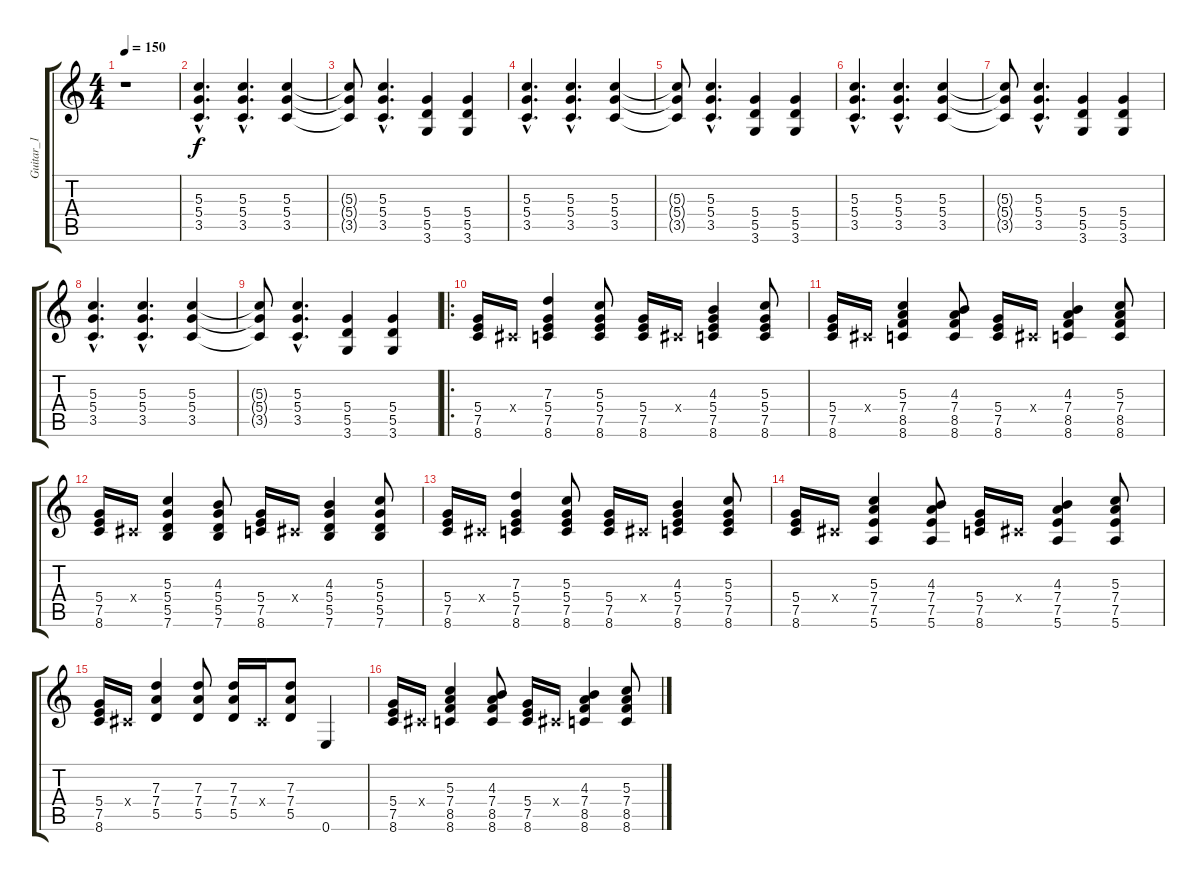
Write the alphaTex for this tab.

\track ("Guitar_1" "Guitar_1") {instrument distortionguitar}
\staff {score tabs}
\tuning (E4 B3 G3 D3 A2 E2) {hide}
\ts (4 4)
\tempo 150
\clef g2
\ks c
r.1{dy f instrument distortionguitar} |
(5.3{hac} 5.4{hac} 3.5{hac}).4{d} (5.3{hac} 5.4{hac} 3.5{hac}).4{d} (5.3 5.4 3.5).4 |
(5.3{t} 5.4{t} 3.5{t}).8 (5.3{hac} 5.4{hac} 3.5{hac}).4{d} (5.4 5.5 3.6).4 (5.4 5.5 3.6).4 |
(5.3{hac} 5.4{hac} 3.5{hac}).4{d} (5.3{hac} 5.4{hac} 3.5{hac}).4{d} (5.3 5.4 3.5).4 |
(5.3{t} 5.4{t} 3.5{t}).8 (5.3{hac} 5.4{hac} 3.5{hac}).4{d} (5.4 5.5 3.6).4 (5.4 5.5 3.6).4 |
(5.3{hac} 5.4{hac} 3.5{hac}).4{d} (5.3{hac} 5.4{hac} 3.5{hac}).4{d} (5.3 5.4 3.5).4 |
(5.3{t} 5.4{t} 3.5{t}).8 (5.3{hac} 5.4{hac} 3.5{hac}).4{d} (5.4 5.5 3.6).4 (5.4 5.5 3.6).4 |
(5.3{hac} 5.4{hac} 3.5{hac}).4{d} (5.3{hac} 5.4{hac} 3.5{hac}).4{d} (5.3 5.4 3.5).4 |
(5.3{t} 5.4{t} 3.5{t}).8 (5.3{hac} 5.4{hac} 3.5{hac}).4{d} (5.4 5.5 3.6).4 (5.4 5.5 3.6).4 |
\ro
(5.4 7.5 8.6).16 -1.4{x}.16 (7.3 5.4 7.5 8.6).4 (5.3 5.4 7.5 8.6).8 (5.4 7.5 8.6).16 -1.4{x}.16 (4.3 5.4 7.5 8.6).4 (5.3 5.4 7.5 8.6).8 |
(5.4 7.5 8.6).16 -1.4{x}.16 (5.3 7.4 8.5 8.6).4 (4.3 7.4 8.5 8.6).8 (5.4 7.5 8.6).16 -1.4{x}.16 (4.3 7.4 8.5 8.6).4 (5.3 7.4 8.5 8.6).8 |
(5.4 7.5 8.6).16 -1.4{x}.16 (5.3 5.4 5.5 7.6).4 (4.3 5.4 5.5 7.6).8 (5.4 7.5 8.6).16 -1.4{x}.16 (4.3 5.4 5.5 7.6).4 (5.3 5.4 5.5 7.6).8 |
(5.4 7.5 8.6).16 -1.4{x}.16 (7.3 5.4 7.5 8.6).4 (5.3 5.4 7.5 8.6).8 (5.4 7.5 8.6).16 -1.4{x}.16 (4.3 5.4 7.5 8.6).4 (5.3 5.4 7.5 8.6).8 |
(5.4 7.5 8.6).16 -1.4{x}.16 (5.3 7.4 7.5 5.6).4 (4.3 7.4 7.5 5.6).8 (5.4 7.5 8.6).16 -1.4{x}.16 (4.3 7.4 7.5 5.6).4 (5.3 7.4 7.5 5.6).8 |
(5.4 7.5 8.6).16 -1.4{x}.16 (7.3 7.4 5.5).4 (7.3 7.4 5.5).8 (7.3 7.4 5.5).16 -1.4{x}.16 (7.3 7.4 5.5).8 0.6.4 |
(5.4 7.5 8.6).16 -1.4{x}.16 (5.3 7.4 8.5 8.6).4 (4.3 7.4 8.5 8.6).8 (5.4 7.5 8.6).16 -1.4{x}.16 (4.3 7.4 8.5 8.6).4 (5.3 7.4 8.5 8.6).8
